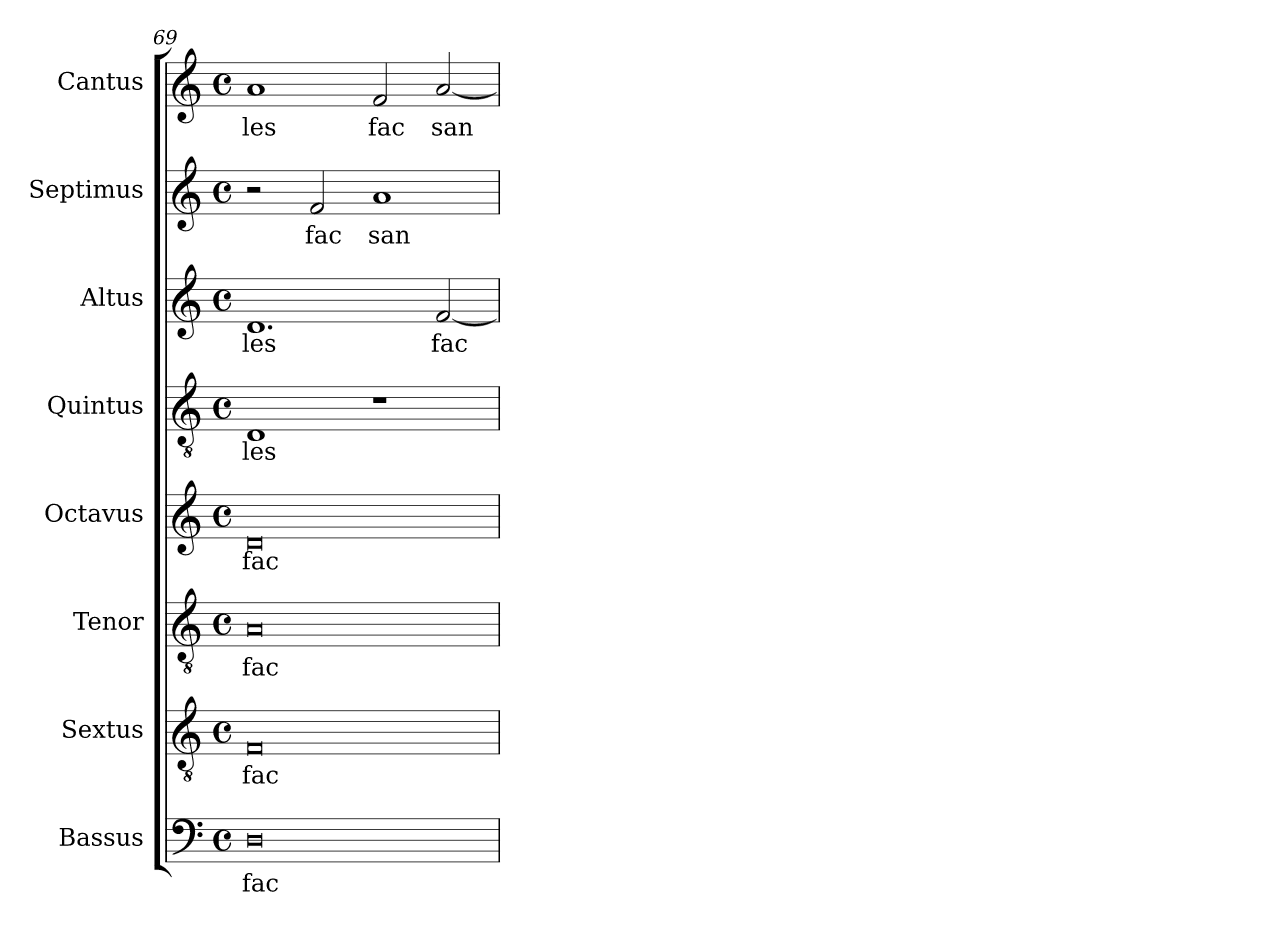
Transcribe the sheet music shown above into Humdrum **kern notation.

**kern	**text	**kern	**text	**kern	**text	**kern	**text	**kern	**text	**kern	**text	**kern	**text	**kern	**text
*part8	*part8	*part7	*part7	*part6	*part6	*part5	*part5	*part4	*part4	*part3	*part3	*part2	*part2	*part1	*part1
*staff8	*staff8	*staff7	*staff7	*staff6	*staff6	*staff5	*staff5	*staff4	*staff4	*staff3	*staff3	*staff2	*staff2	*staff1	*staff1
*I"Bassus	*	*I"Sextus	*	*I"Tenor	*	*I"Octavus	*	*I"Quintus	*	*I"Altus	*	*I"Septimus	*	*I"Cantus	*
*clefF4	*	*clefGv2	*	*clefGv2	*	*clefG2	*	*clefGv2	*	*clefG2	*	*clefG2	*	*clefG2	*
*	*	*	*	*	*	*	*	*	*	*	*	*k[]	*	*	*
*	*	*	*	*	*	*	*	*	*	*	*	*C:	*	*	*
*M4/4	*	*M4/4	*	*M4/4	*	*M4/4	*	*M4/4	*	*M4/4	*	*M4/4	*	*M4/4	*
*met(c)	*	*met(c)	*	*met(c)	*	*met(c)	*	*met(c)	*	*met(c)	*	*met(c)	*	*met(c)	*
=69	=69	=69	=69	=69	=69	=69	=69	=69	=69	=69	=69	=69	=69	=69	=69
!	!LO:LY:b:cj	!	!LO:LY:b:cj	!	!LO:LY:b:cj	!	!LO:LY:b:cj	!	!LO:LY:b:cj	!	!LO:LY:b:cj	!	!	!	!LO:LY:b:cj
0D	fac	0F	fac	0A	fac	0d	fac	1D	-les	1.d	les	2r	.	1a	-les
!	!	!	!	!	!	!	!	!	!	!	!	!	!LO:LY:b:cj	!	!
.	.	.	.	.	.	.	.	.	.	.	.	2f/	fac	.	.
!	!	!	!	!	!	!	!	!	!	!	!	!	!LO:LY:b:cj	!	!LO:LY:b:cj
.	.	.	.	.	.	.	.	1r	.	.	.	1a	san	2f/	fac
!	!	!	!	!	!	!	!	!	!	!	!LO:LY:b	!	!	!	!LO:LY:b
.	.	.	.	.	.	.	.	.	.	[<2f/	fac	.	.	[<2a/	san-
=	=	=	=	=	=	=	=	=	=	=	=	=	=	=	=
*-	*-	*-	*-	*-	*-	*-	*-	*-	*-	*-	*-	*-	*-	*-	*-
